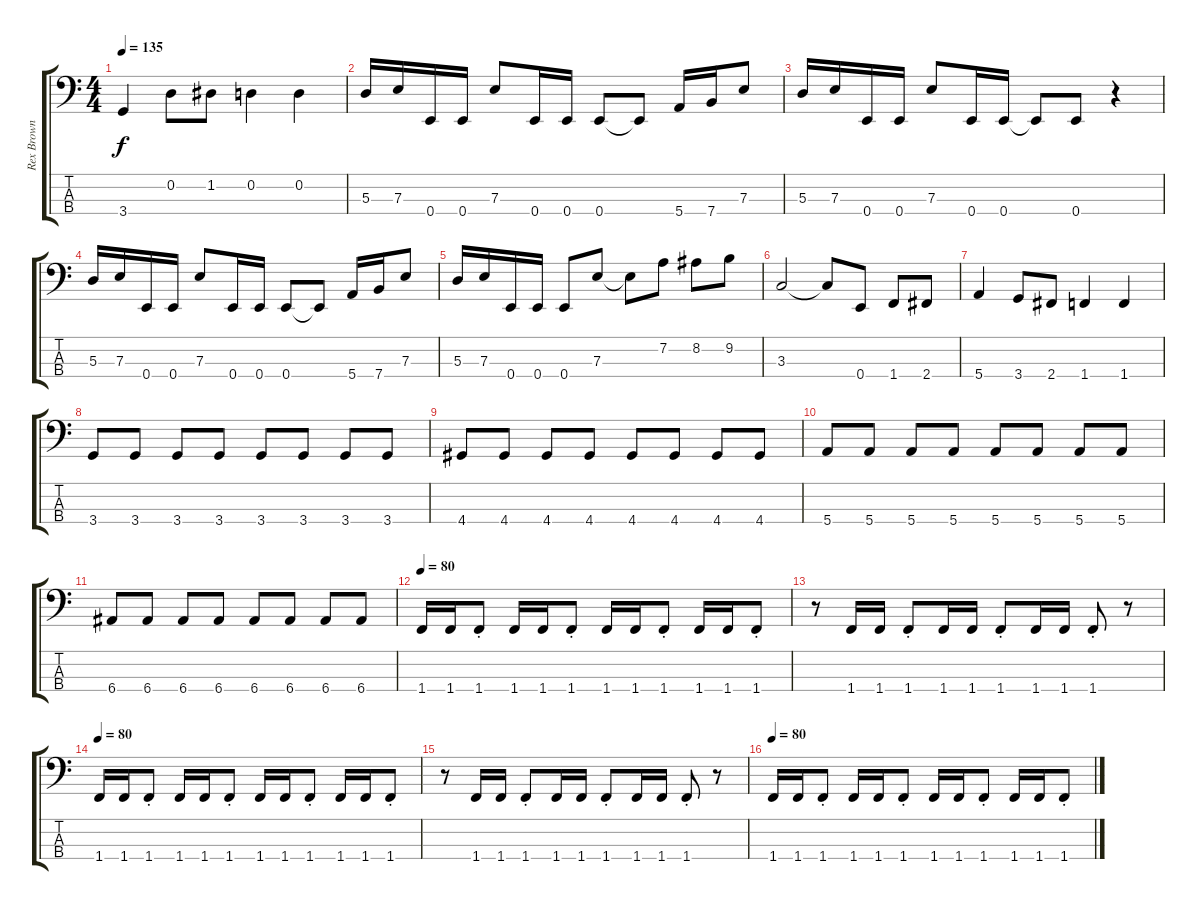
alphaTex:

\track ("Rex Brown" "Rex Brown") {instrument electricbassfinger}
\staff {score tabs}
\tuning (G2 D2 A1 E1) {hide}
\ts (4 4)
\tempo 135
\clef f4
\ks c
3.4.4{dy f} 0.2.8 1.2.8 0.2.4 0.2.4 |
5.3.16 7.3.16 0.4.16 0.4.16 7.3.8 0.4.16 0.4.16 0.4.8 0.4{t}.8 5.4.16 7.4.16 7.3.8 |
5.3.16 7.3.16 0.4.16 0.4.16 7.3.8 0.4.16 0.4.16 0.4{t}.8 0.4.8 r.4 |
5.3.16 7.3.16 0.4.16 0.4.16 7.3.8 0.4.16 0.4.16 0.4.8 0.4{t}.8 5.4.16 7.4.16 7.3.8 |
5.3.16 7.3.16 0.4.16 0.4.16 0.4.8 7.3.8 7.3{t}.8 7.2.8 8.2.8 9.2.8 |
3.3.2 3.3{t}.8 0.4.8 1.4.8 2.4.8 |
5.4.4 3.4.8 2.4.8 1.4.4 1.4.4 |
3.4.8 3.4.8 3.4.8 3.4.8 3.4.8 3.4.8 3.4.8 3.4.8 |
4.4.8 4.4.8 4.4.8 4.4.8 4.4.8 4.4.8 4.4.8 4.4.8 |
5.4.8 5.4.8 5.4.8 5.4.8 5.4.8 5.4.8 5.4.8 5.4.8 |
6.4.8 6.4.8 6.4.8 6.4.8 6.4.8 6.4.8 6.4.8 6.4.8 |
\tempo 80
1.4.16 1.4.16 1.4{st}.8 1.4.16 1.4.16 1.4{st}.8 1.4.16 1.4.16 1.4{st}.8 1.4.16 1.4.16 1.4{st}.8 |
r.8 1.4.16 1.4.16 1.4{st}.8 1.4.16 1.4.16 1.4{st}.8 1.4.16 1.4.16 1.4{st}.8 r.8 |
\tempo 80
1.4.16 1.4.16 1.4{st}.8 1.4.16 1.4.16 1.4{st}.8 1.4.16 1.4.16 1.4{st}.8 1.4.16 1.4.16 1.4{st}.8 |
r.8 1.4.16 1.4.16 1.4{st}.8 1.4.16 1.4.16 1.4{st}.8 1.4.16 1.4.16 1.4{st}.8 r.8 |
\tempo 80
1.4.16 1.4.16 1.4{st}.8 1.4.16 1.4.16 1.4{st}.8 1.4.16 1.4.16 1.4{st}.8 1.4.16 1.4.16 1.4{st}.8
